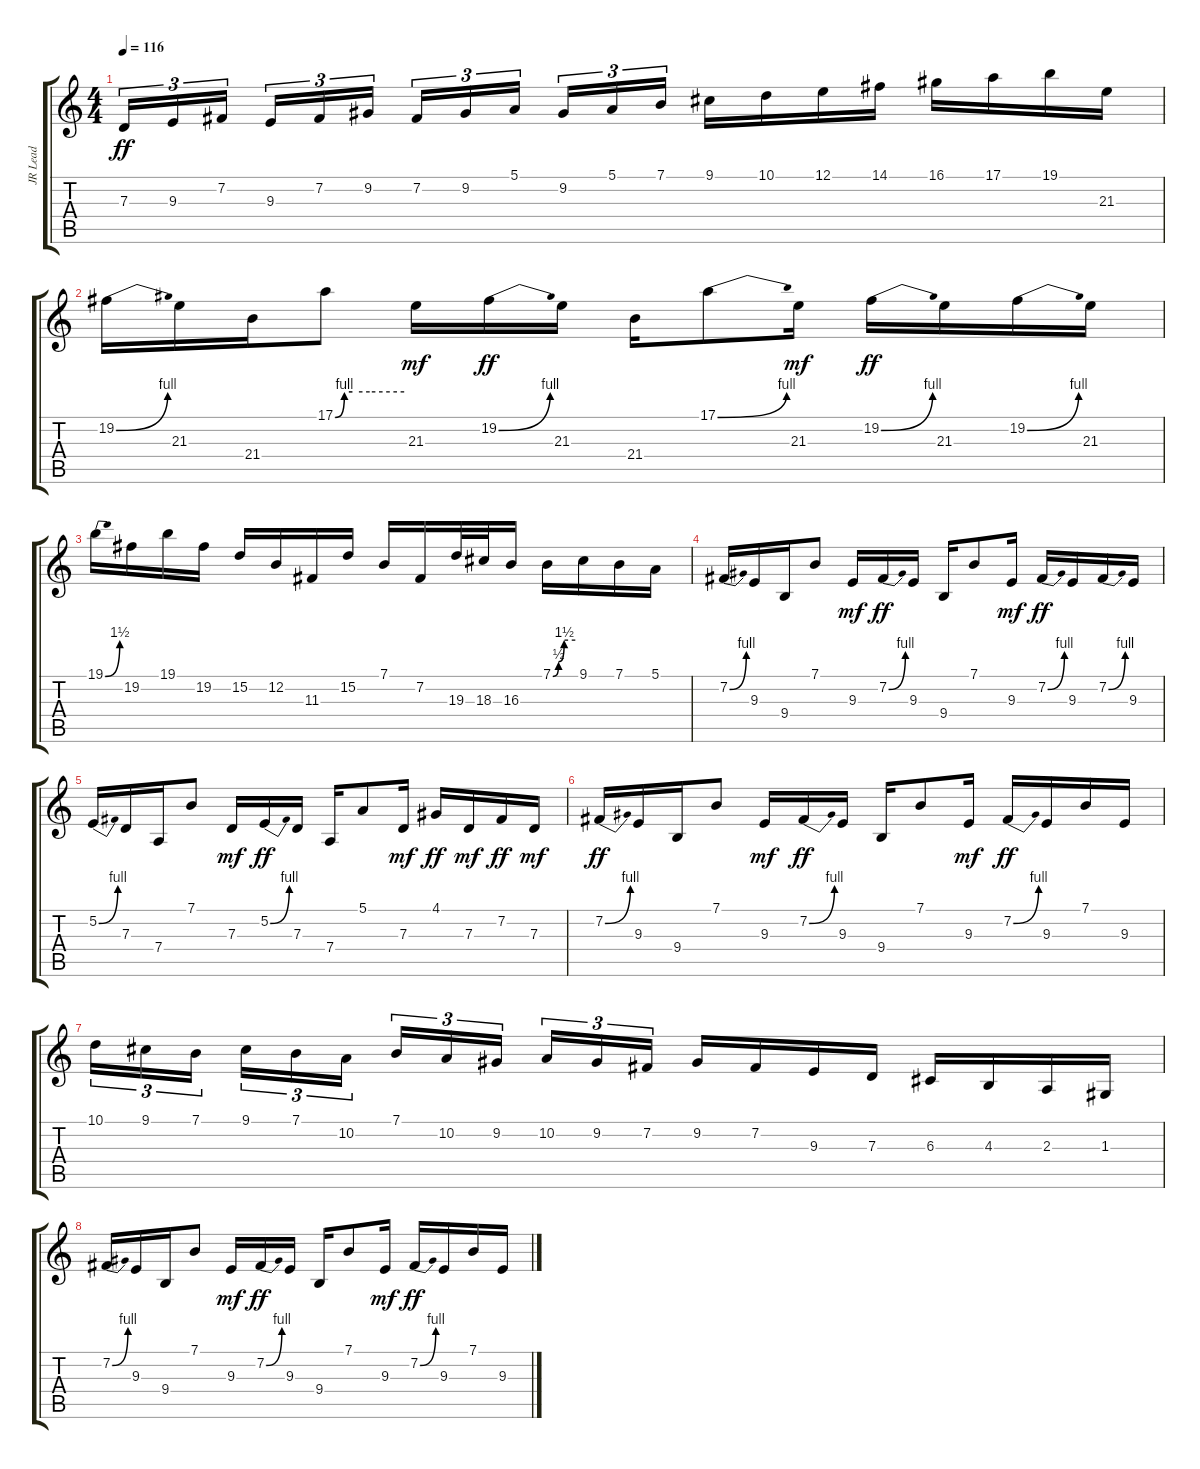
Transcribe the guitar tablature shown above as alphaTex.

\track ("JR Lead" "JR Lead") {instrument lead2sawtooth}
\staff {score tabs}
\tuning (E4 B3 G3 D3 A2 E2) {hide}
\ts (4 4)
\tempo 116
\clef g2
\ks c
7.3.16{tu (3 2) dy ff} 9.3.16{tu (3 2)} 7.2.16{tu (3 2)} 9.3.16{tu (3 2)} 7.2.16{tu (3 2)} 9.2.16{tu (3 2)} 7.2.16{tu (3 2)} 9.2.16{tu (3 2)} 5.1.16{tu (3 2)} 9.2.16{tu (3 2)} 5.1.16{tu (3 2)} 7.1.16{tu (3 2)} 9.1.16 10.1.16 12.1.16 14.1.16 16.1.16 17.1.16 19.1.16 21.3.16 |
19.2{be (bend 0 0 60 4)}.16 21.3.16 21.4.16 17.1{be (custom 0 0 8 4 15 4 30 4 60 4)}.8 21.3.16{dy mf} 19.2{be (bend 0 0 60 4)}.16{dy ff} 21.3.16 21.4.16 17.1{be (bend 0 0 60 4)}.8 21.3.16{dy mf} 19.2{be (bend 0 0 60 4)}.16{dy ff} 21.3.16 19.2{be (bend 0 0 60 4)}.16 21.3.16 |
19.1{be (bend 0 0 60 6)}.16 19.2.16 19.1.16 19.2.16 15.2.16 12.2.16 11.3.16 15.2.16 7.1.16 7.2.16 19.3.32 18.3.32 16.3.16 7.1{be (custom 0 0 15 2 30 6 60 6)}.16 9.1.16 7.1.16 5.1.16 |
7.2{be (bend 0 0 60 4)}.16{volume 11} 9.3.16 9.4.16 7.1.8 9.3.16{dy mf} 7.2{be (bend 0 0 60 4)}.16{dy ff} 9.3.16 9.4.16 7.1.8 9.3.16{dy mf} 7.2{be (bend 0 0 60 4)}.16{dy ff} 9.3.16 7.2{be (bend 0 0 60 4)}.16 9.3.16 |
5.2{be (bend 0 0 60 4)}.16 7.3.16 7.4.16 7.1.8 7.3.16{dy mf} 5.2{be (bend 0 0 60 4)}.16{dy ff} 7.3.16 7.4.16 5.1.8 7.3.16{dy mf} 4.1.16{dy ff} 7.3.16{dy mf} 7.2.16{dy ff} 7.3.16{dy mf} |
7.2{be (bend 0 0 60 4)}.16{dy ff} 9.3.16 9.4.16 7.1.8 9.3.16{dy mf} 7.2{be (bend 0 0 60 4)}.16{dy ff} 9.3.16 9.4.16 7.1.8 9.3.16{dy mf} 7.2{be (bend 0 0 60 4)}.16{dy ff} 9.3.16 7.1.16 9.3.16 |
10.1.16{tu (3 2)} 9.1.16{tu (3 2)} 7.1.16{tu (3 2)} 9.1.16{tu (3 2)} 7.1.16{tu (3 2)} 10.2.16{tu (3 2)} 7.1.16{tu (3 2)} 10.2.16{tu (3 2)} 9.2.16{tu (3 2)} 10.2.16{tu (3 2)} 9.2.16{tu (3 2)} 7.2.16{tu (3 2)} 9.2.16 7.2.16 9.3.16 7.3.16 6.3.16 4.3.16 2.3.16 1.3.16 |
7.2{be (bend 0 0 60 4)}.16 9.3.16 9.4.16 7.1.8 9.3.16{dy mf} 7.2{be (bend 0 0 60 4)}.16{dy ff} 9.3.16 9.4.16 7.1.8 9.3.16{dy mf} 7.2{be (bend 0 0 60 4)}.16{dy ff} 9.3.16 7.1.16 9.3.16
